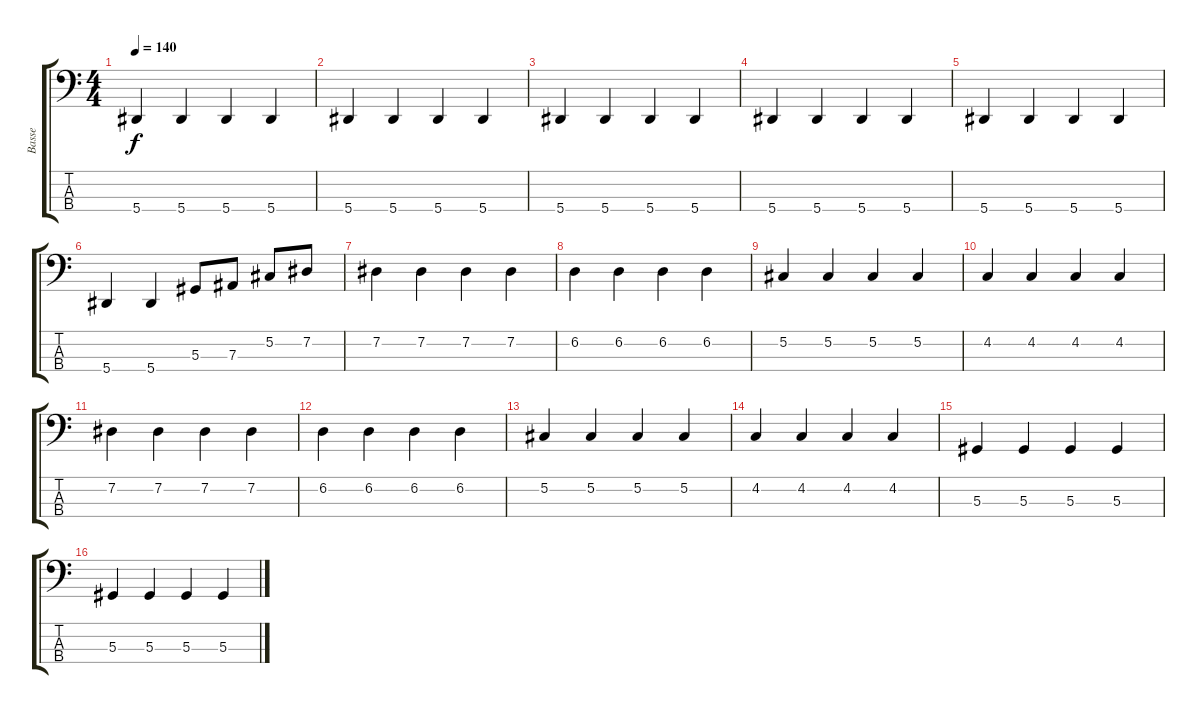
\track ("Basse" "Basse") {instrument electricbasspick}
\staff {score tabs}
\tuning (Db2 Ab1 Eb1 Bb0) {hide}
\ts (4 4)
\tempo 140
\clef f4
\ks c
5.4.4{dy f} 5.4.4 5.4.4 5.4.4 |
5.4.4 5.4.4 5.4.4 5.4.4 |
5.4.4 5.4.4 5.4.4 5.4.4 |
5.4.4 5.4.4 5.4.4 5.4.4 |
5.4.4 5.4.4 5.4.4 5.4.4 |
5.4.4 5.4.4 5.3.8 7.3.8 5.2.8 7.2.8 |
7.2.4 7.2.4 7.2.4 7.2.4 |
6.2.4 6.2.4 6.2.4 6.2.4 |
5.2.4 5.2.4 5.2.4 5.2.4 |
4.2.4 4.2.4 4.2.4 4.2.4 |
7.2.4 7.2.4 7.2.4 7.2.4 |
6.2.4 6.2.4 6.2.4 6.2.4 |
5.2.4 5.2.4 5.2.4 5.2.4 |
4.2.4 4.2.4 4.2.4 4.2.4 |
5.3.4 5.3.4 5.3.4 5.3.4 |
5.3.4 5.3.4 5.3.4 5.3.4
